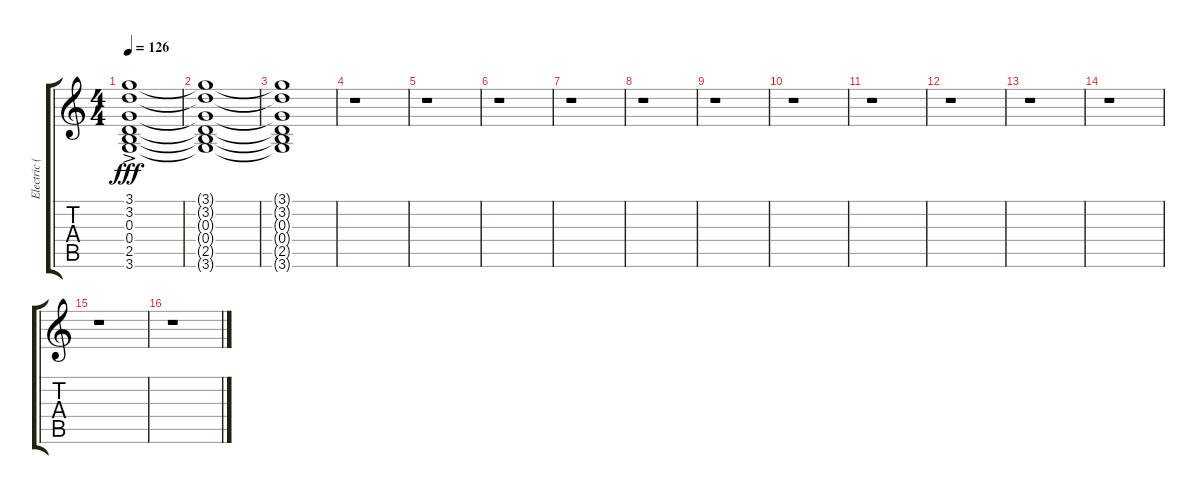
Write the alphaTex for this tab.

\track ("Electric (clean #2)" "Electric (") {instrument electricguitarclean}
\staff {score tabs}
\tuning (E4 B3 G3 D3 A2 E2) {hide}
\ts (4 4)
\tempo 126
\clef g2
\ks c
(3.1{ac} 3.2{ac} 0.3{ac} 0.4{ac} 2.5{ac} 3.6{ac}).1{dy fff} |
(3.1{t} 3.2{t} 0.3{t} 0.4{t} 2.5{t} 3.6{t}).1 |
(3.1{t} 3.2{t} 0.3{t} 0.4{t} 2.5{t} 3.6{t}).1 |
r.1 |
r.1 |
r.1 |
r.1 |
r.1 |
r.1 |
r.1 |
r.1 |
r.1 |
r.1 |
r.1 |
r.1 |
r.1
